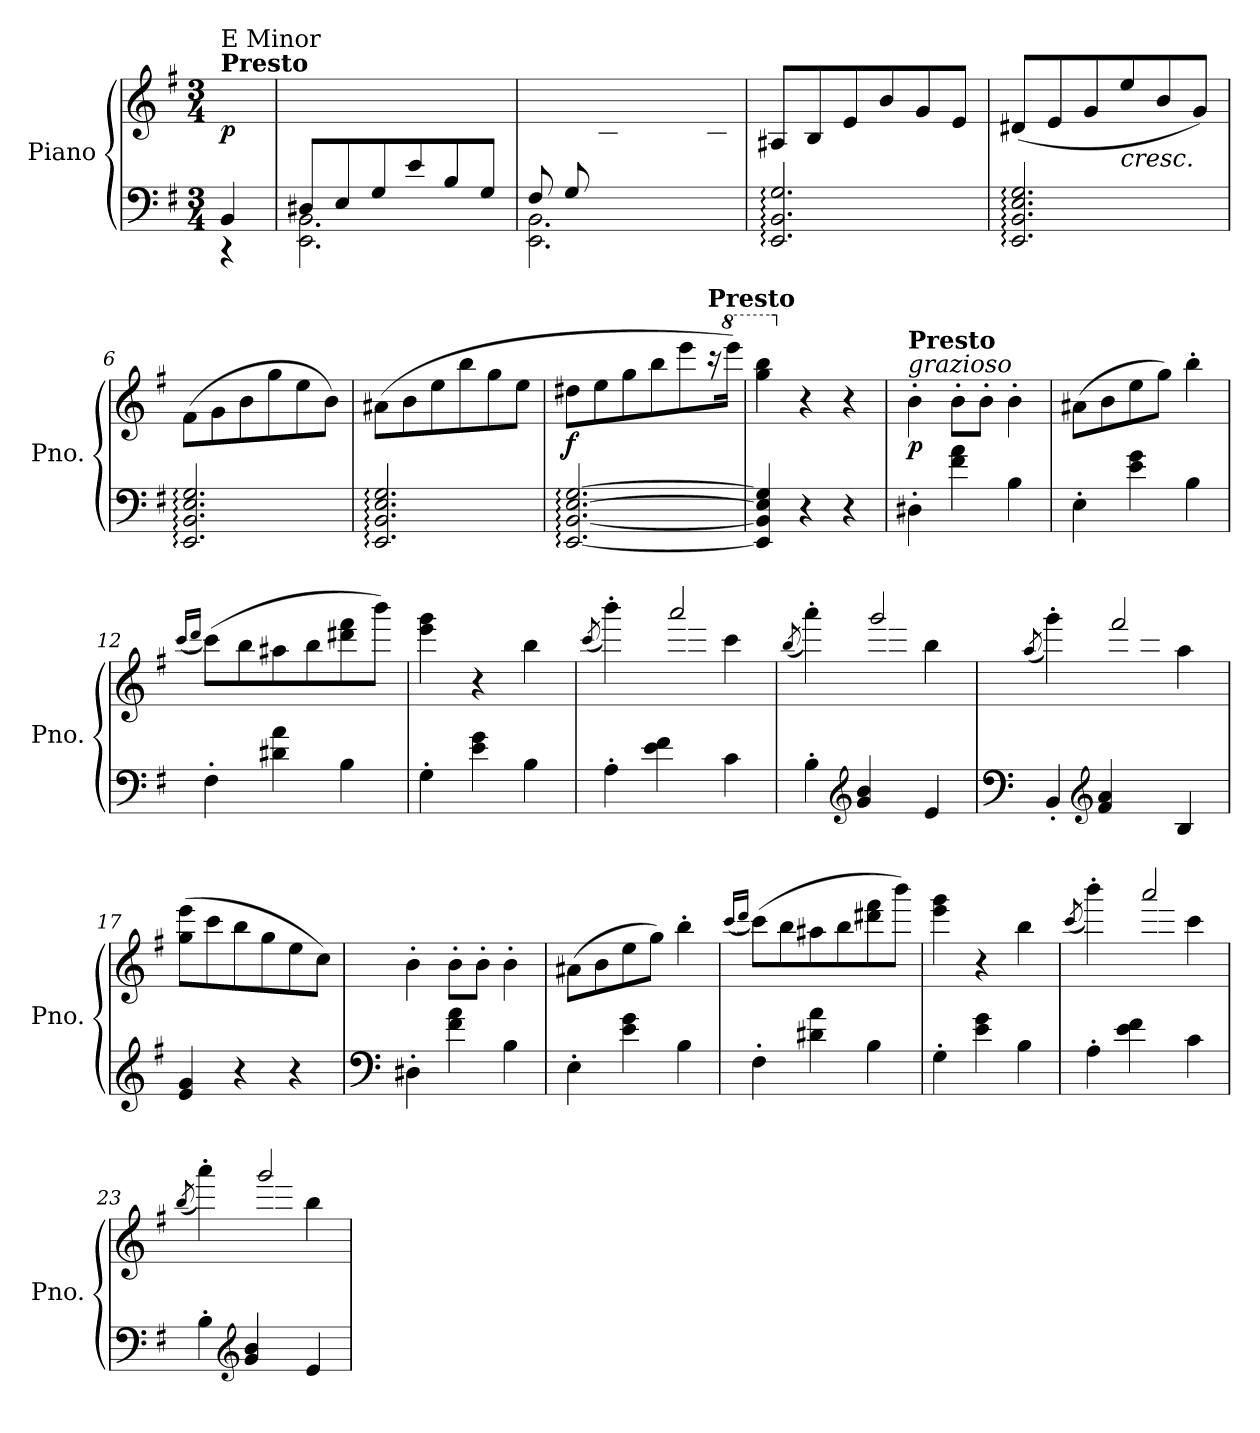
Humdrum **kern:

**kern	**kern	**dynam
*part1	*part1	*part1
*staff2	*staff1	*staff1/2
*I"Piano	*	*
*I'Pno.	*	*
*clefF4	*clefG2	*
*k[f#]	*k[f#]	*
*M3/4	*M3/4	*
=1	=1	=1
*^	*	*
!	!	!LO:TX:a:B:t=Presto	!
!	!	!LO:TX:a:t=E Minor	!
!	!	!	!LO:DY:b
4BB/	4rCC	4ryy	p
=2	=2	=2	=2
(>8D#X/L	2.EE\ 2.BB\	2.ryy	.
8E/	.	.	.
8G/	.	.	.
8e/	.	.	.
8B/	.	.	.
8G/J	.	.	.
=3	=3	=3	=3
8F#/L	2.EE\ 2.BB\	4ryy	.
8G/	.	.	.
2ryy	.	8B/	.
.	.	8g/	.
.	.	8e/	.
.	.	8B/J	.
*v	*v	*	*
=4	=4	=4
2.EE/: 2.BB/: 2.G/:	8A#X/L	.
.	8B/	.
.	8e/	.
.	8b/	.
.	8g/	.
.	8e/J)	.
=5	=5	=5
2.EE/: 2.BB/: 2.E/: 2.G/:	(<8d#X/L	.
.	8e/	.
.	8g/	.
!	!LO:TX:b:i:t=cresc.	!
.	8ee/	.
.	8b/	.
.	8g/J)	.
=6	=6	=6
2.EE/: 2.BB/: 2.E/: 2.G/:	(>8f#\L	.
.	8g\	.
.	8b\	.
.	8gg\	.
.	8ee\	.
.	8b\J)	.
!!LO:LB:g=z
=7	=7	=7
2.EE/: 2.BB/: 2.E/: 2.G/:	(>8a#X\L	.
.	8b\	.
.	8ee\	.
.	8bb\	.
.	8gg\	.
.	8ee\J	.
=8	=8	=8
!	!	!LO:DY:b
[2.EE/: [2.BB/: [2.E/: [2.G/:	8dd#X\L	f
.	8ee\	.
.	8gg\	.
.	8bb\	.
.	8eee\	.
!	!LO:TX:a:B:t=Presto	!
.	16r	.
*	*8va	*
.	16eeee\Jk)	.
=9	=9	=9
4EE/] 4BB/] 4E/] 4G/]	4ggg\ 4bbb\	.
*	*X8va	*
4r	4r	.
4r	4r	.
=10	=10	=10
!	!LO:TX:a:i:t=grazioso	!
!	!LO:TX:a:B:t=Presto	!
!	!	!LO:DY:b
4D#X'\	4b'\	p
4f#\ 4a\	8b'\L	.
.	8b'\J	.
4B\	4b'\	.
=11	=11	=11
4E'\	(>8a#X\L	.
.	8b\	.
4e\ 4g\	8ee\	.
.	8gg\J)	.
4B\	4bb'\	.
=12	=12	=12
.	(<16qccc/LL	.
.	16qddd/JJ	.
4F#'\	(>8ccc\L)	.
.	8bb\	.
4d#X\ 4a\	8aa#X\	.
.	8bb\	.
4B\	8ddd#X\ 8fff#\	.
.	8bbb\J)	.
!!LO:LB:g=z
=13	=13	=13
4G'\	4eee\ 4ggg\	.
4e\ 4g\	4r	.
4B\	4bb\	.
=14	=14	=14
.	(<8qccc/	.
*	*^	*
4A'\	4bbb'\)	4ryy	.
4e\ 4f#\	8aaa\Lyy	2aaa/	.
.	8fff#\J	.	.
4c\	4ccc\	.	.
=15	=15	=15	=15
.	(<8qbb/	.	.
4B'\	4aaa'\)	4ryy	.
*clefG2	*	*	*
4g/ 4b/	8ggg\Lyy	2ggg/	.
.	8eee\J	.	.
4e/	4bb\	.	.
=16	=16	=16	=16
*clefF4	*	*	*
.	(<8qaa/	.	.
4BB'/	4ggg'\)	4ryy	.
*clefG2	*	*	*
4f#/ 4a/	8fff#\Lyy	2fff#/	.
.	8ddd#X\J	.	.
4B/	4aa\	.	.
*	*v	*v	*
=17	=17	=17
4e/ 4g/	(>8gg\ 8eee\L	.
.	8ccc\	.
4r	8bb\	.
.	8gg\	.
4r	8ee\	.
.	8cc\J)	.
=18	=18	=18
*clefF4	*	*
4D#X'\	4b'\	.
4f#\ 4a\	8b'\L	.
.	8b'\J	.
4B\	4b'\	.
!!LO:LB:g=z
=19	=19	=19
4E'\	(>8a#X\L	.
.	8b\	.
4e\ 4g\	8ee\	.
.	8gg\J)	.
4B\	4bb'\	.
=20	=20	=20
.	(<16qccc/LL	.
.	16qddd/JJ	.
4F#'\	(>8ccc\L)	.
.	8bb\	.
4d#X\ 4a\	8aa#X\	.
.	8bb\	.
4B\	8ddd#X\ 8fff#\	.
.	8bbb\J)	.
=21	=21	=21
4G'\	4eee\ 4ggg\	.
4e\ 4g\	4r	.
4B\	4bb\	.
=22	=22	=22
.	(<8qccc/	.
*	*^	*
4A'\	4bbb'\)	4ryy	.
4e\ 4f#\	8aaa\Lyy	2aaa/	.
.	8fff#\J	.	.
4c\	4ccc\	.	.
=23	=23	=23	=23
.	(<8qbb/	.	.
4B'\	4aaa'\)	4ryy	.
*clefG2	*	*	*
4g/ 4b/	8ggg\Lyy	2ggg/	.
.	8eee\J	.	.
4e/	4bb\	.	.
*	*v	*v	*
=	=	=
*-	*-	*-
